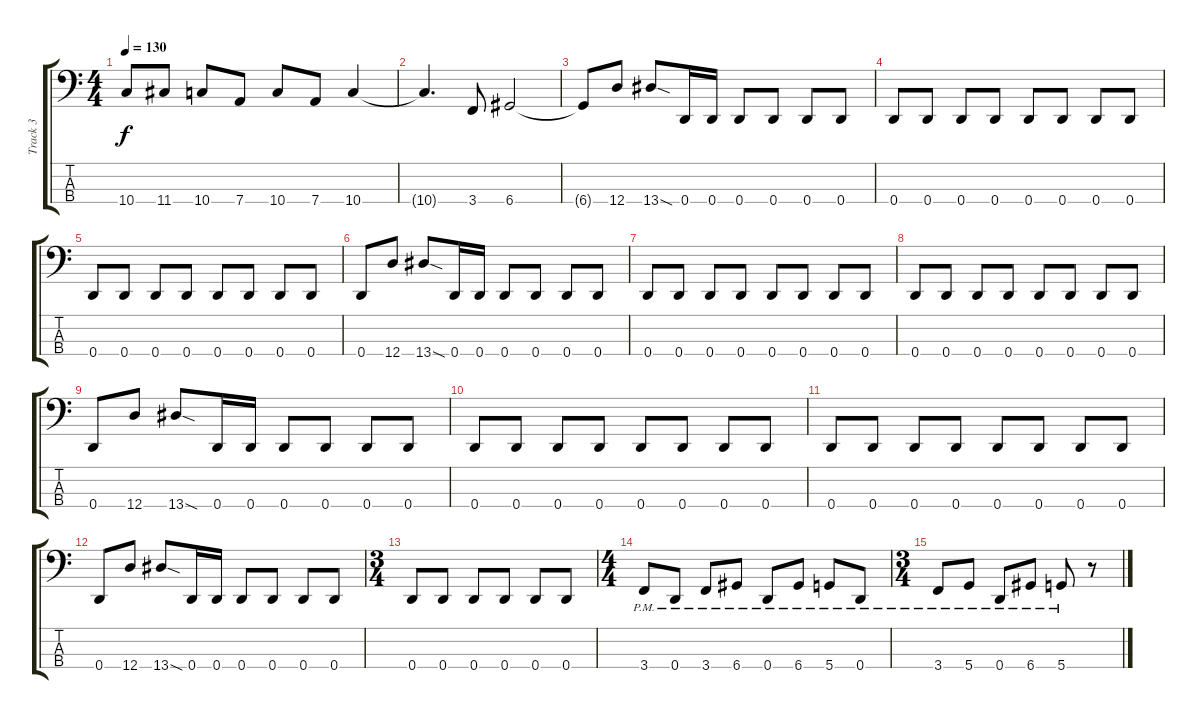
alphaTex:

\track ("Track 3" "Track 3") {instrument electricbasspick}
\staff {score tabs}
\tuning (G2 D2 A1 D1) {hide}
\ts (4 4)
\tempo 130
\clef f4
\ks c
10.4.8{dy f} 11.4.8 10.4.8 7.4.8 10.4.8 7.4.8 10.4.4 |
10.4{t}.4{d} 3.4.8 6.4.2 |
6.4{t}.8 12.4.8 13.4{sod}.8 0.4.16 0.4.16 0.4.8 0.4.8 0.4.8 0.4.8 |
0.4.8 0.4.8 0.4.8 0.4.8 0.4.8 0.4.8 0.4.8 0.4.8 |
0.4.8 0.4.8 0.4.8 0.4.8 0.4.8 0.4.8 0.4.8 0.4.8 |
0.4.8 12.4.8 13.4{sod}.8 0.4.16 0.4.16 0.4.8 0.4.8 0.4.8 0.4.8 |
0.4.8 0.4.8 0.4.8 0.4.8 0.4.8 0.4.8 0.4.8 0.4.8 |
0.4.8 0.4.8 0.4.8 0.4.8 0.4.8 0.4.8 0.4.8 0.4.8 |
0.4.8 12.4.8 13.4{sod}.8 0.4.16 0.4.16 0.4.8 0.4.8 0.4.8 0.4.8 |
0.4.8 0.4.8 0.4.8 0.4.8 0.4.8 0.4.8 0.4.8 0.4.8 |
0.4.8 0.4.8 0.4.8 0.4.8 0.4.8 0.4.8 0.4.8 0.4.8 |
0.4.8 12.4.8 13.4{sod}.8 0.4.16 0.4.16 0.4.8 0.4.8 0.4.8 0.4.8 |
\ts (3 4)
0.4.8 0.4.8 0.4.8 0.4.8 0.4.8 0.4.8 |
\ts (4 4)
3.4{pm}.8 0.4{pm}.8 3.4{pm}.8 6.4{pm}.8 0.4{pm}.8 6.4{pm}.8 5.4{pm}.8 0.4{pm}.8 |
\ts (3 4)
3.4{pm}.8 5.4{pm}.8 0.4{pm}.8 6.4{pm}.8 5.4{pm}.8 r.8
